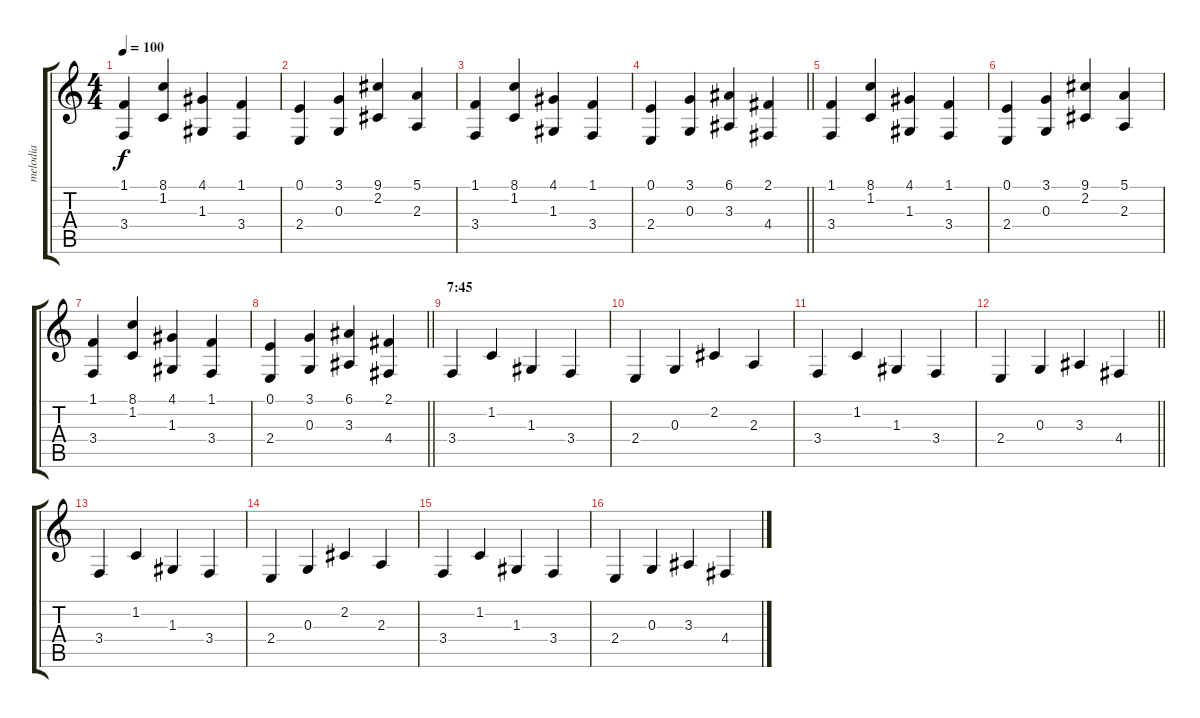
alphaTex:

\track ("melodia" "melodia") {instrument tremolostrings}
\staff {score tabs}
\tuning (E4 B3 G3 D3 A2 E2) {hide}
\ts (4 4)
\tempo 100
\clef g2
\ks c
(1.1 3.4).4{dy f instrument tremolostrings} (8.1 1.2).4 (4.1 1.3).4 (1.1 3.4).4 |
(0.1 2.4).4 (3.1 0.3).4 (9.1 2.2).4 (5.1 2.3).4 |
(1.1 3.4).4 (8.1 1.2).4 (4.1 1.3).4 (1.1 3.4).4 |
\barLineRight lightlight
(0.1 2.4).4 (3.1 0.3).4 (6.1 3.3).4 (2.1 4.4).4 |
(1.1 3.4).4{instrument tremolostrings} (8.1 1.2).4 (4.1 1.3).4 (1.1 3.4).4 |
(0.1 2.4).4 (3.1 0.3).4 (9.1 2.2).4 (5.1 2.3).4 |
(1.1 3.4).4 (8.1 1.2).4 (4.1 1.3).4 (1.1 3.4).4 |
\barLineRight lightlight
(0.1 2.4).4 (3.1 0.3).4 (6.1 3.3).4 (2.1 4.4).4 |
\section ("" "7:45")
3.4.4{instrument viola} 1.2.4 1.3.4 3.4.4 |
2.4.4 0.3.4 2.2.4 2.3.4 |
3.4.4 1.2.4 1.3.4 3.4.4 |
\barLineRight lightlight
2.4.4 0.3.4 3.3.4 4.4.4 |
3.4.4 1.2.4 1.3.4 3.4.4 |
2.4.4 0.3.4 2.2.4 2.3.4 |
3.4.4 1.2.4 1.3.4 3.4.4 |
2.4.4 0.3.4 3.3.4 4.4.4
